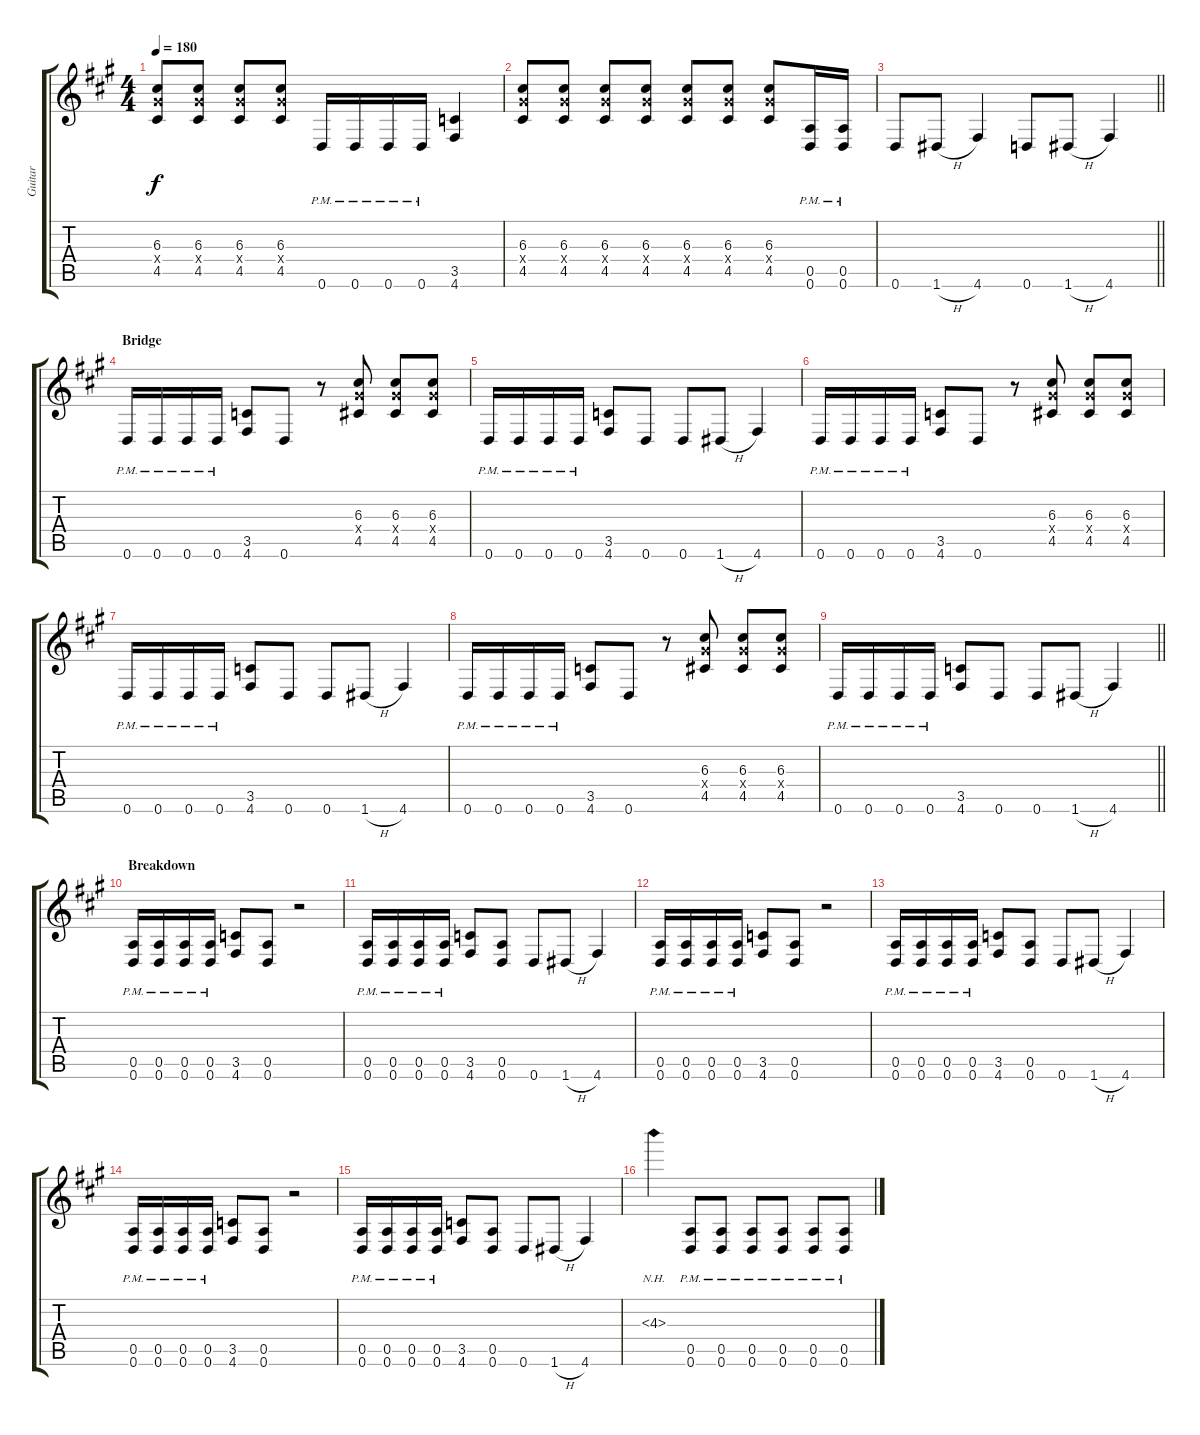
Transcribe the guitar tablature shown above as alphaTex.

\track ("Guitar" "Guitar") {instrument distortionguitar}
\staff {score tabs}
\tuning (E4 B3 G3 D3 A2 D2) {hide}
\ts (4 4)
\tempo 180
\clef g2
\ks f#minor
(6.3 6.4{x} 4.5).8{dy f} (6.3 6.4{x} 4.5).8 (6.3 6.4{x} 4.5).8 (6.3 6.4{x} 4.5).8 0.6{pm}.16 0.6{pm}.16 0.6{pm}.16 0.6{pm}.16 (3.5 4.6).4 |
(6.3 6.4{x} 4.5).8 (6.3 6.4{x} 4.5).8 (6.3 6.4{x} 4.5).8 (6.3 6.4{x} 4.5).8 (6.3 6.4{x} 4.5).8 (6.3 6.4{x} 4.5).8 (6.3 6.4{x} 4.5).8 (0.5{pm} 0.6{pm}).16 (0.5{pm} 0.6{pm}).16 |
\barLineRight lightlight
0.6.8 1.6{h}.8 4.6.4 0.6.8 1.6{h}.8 4.6.4 |
\section ("" "Bridge")
0.6{pm}.16 0.6{pm}.16 0.6{pm}.16 0.6{pm}.16 (3.5 4.6).8 0.6.8 r.8 (6.3 6.4{x} 4.5).8 (6.3 6.4{x} 4.5).8 (6.3 6.4{x} 4.5).8 |
0.6{pm}.16 0.6{pm}.16 0.6{pm}.16 0.6{pm}.16 (3.5 4.6).8 0.6.8 0.6.8 1.6{h}.8 4.6.4 |
0.6{pm}.16 0.6{pm}.16 0.6{pm}.16 0.6{pm}.16 (3.5 4.6).8 0.6.8 r.8 (6.3 6.4{x} 4.5).8 (6.3 6.4{x} 4.5).8 (6.3 6.4{x} 4.5).8 |
0.6{pm}.16 0.6{pm}.16 0.6{pm}.16 0.6{pm}.16 (3.5 4.6).8 0.6.8 0.6.8 1.6{h}.8 4.6.4 |
0.6{pm}.16 0.6{pm}.16 0.6{pm}.16 0.6{pm}.16 (3.5 4.6).8 0.6.8 r.8 (6.3 6.4{x} 4.5).8 (6.3 6.4{x} 4.5).8 (6.3 6.4{x} 4.5).8 |
\barLineRight lightlight
0.6{pm}.16 0.6{pm}.16 0.6{pm}.16 0.6{pm}.16 (3.5 4.6).8 0.6.8 0.6.8 1.6{h}.8 4.6.4 |
\section ("" "Breakdown")
(0.5{pm} 0.6{pm}).16 (0.5{pm} 0.6{pm}).16 (0.5{pm} 0.6{pm}).16 (0.5{pm} 0.6{pm}).16 (3.5 4.6).8 (0.5 0.6).8 r.2 |
(0.5{pm} 0.6{pm}).16 (0.5{pm} 0.6{pm}).16 (0.5{pm} 0.6{pm}).16 (0.5{pm} 0.6{pm}).16 (3.5 4.6).8 (0.5 0.6).8 0.6.8 1.6{h}.8 4.6.4 |
(0.5{pm} 0.6{pm}).16 (0.5{pm} 0.6{pm}).16 (0.5{pm} 0.6{pm}).16 (0.5{pm} 0.6{pm}).16 (3.5 4.6).8 (0.5 0.6).8 r.2 |
(0.5{pm} 0.6{pm}).16 (0.5{pm} 0.6{pm}).16 (0.5{pm} 0.6{pm}).16 (0.5{pm} 0.6{pm}).16 (3.5 4.6).8 (0.5 0.6).8 0.6.8 1.6{h}.8 4.6.4 |
(0.5{pm} 0.6{pm}).16 (0.5{pm} 0.6{pm}).16 (0.5{pm} 0.6{pm}).16 (0.5{pm} 0.6{pm}).16 (3.5 4.6).8 (0.5 0.6).8 r.2 |
(0.5{pm} 0.6{pm}).16 (0.5{pm} 0.6{pm}).16 (0.5{pm} 0.6{pm}).16 (0.5{pm} 0.6{pm}).16 (3.5 4.6).8 (0.5 0.6).8 0.6.8 1.6{h}.8 4.6.4 |
4.3{nh}.4 (0.5{pm} 0.6{pm}).8 (0.5{pm} 0.6{pm}).8 (0.5{pm} 0.6{pm}).8 (0.5{pm} 0.6{pm}).8 (0.5{pm} 0.6{pm}).8 (0.5{pm} 0.6{pm}).8
